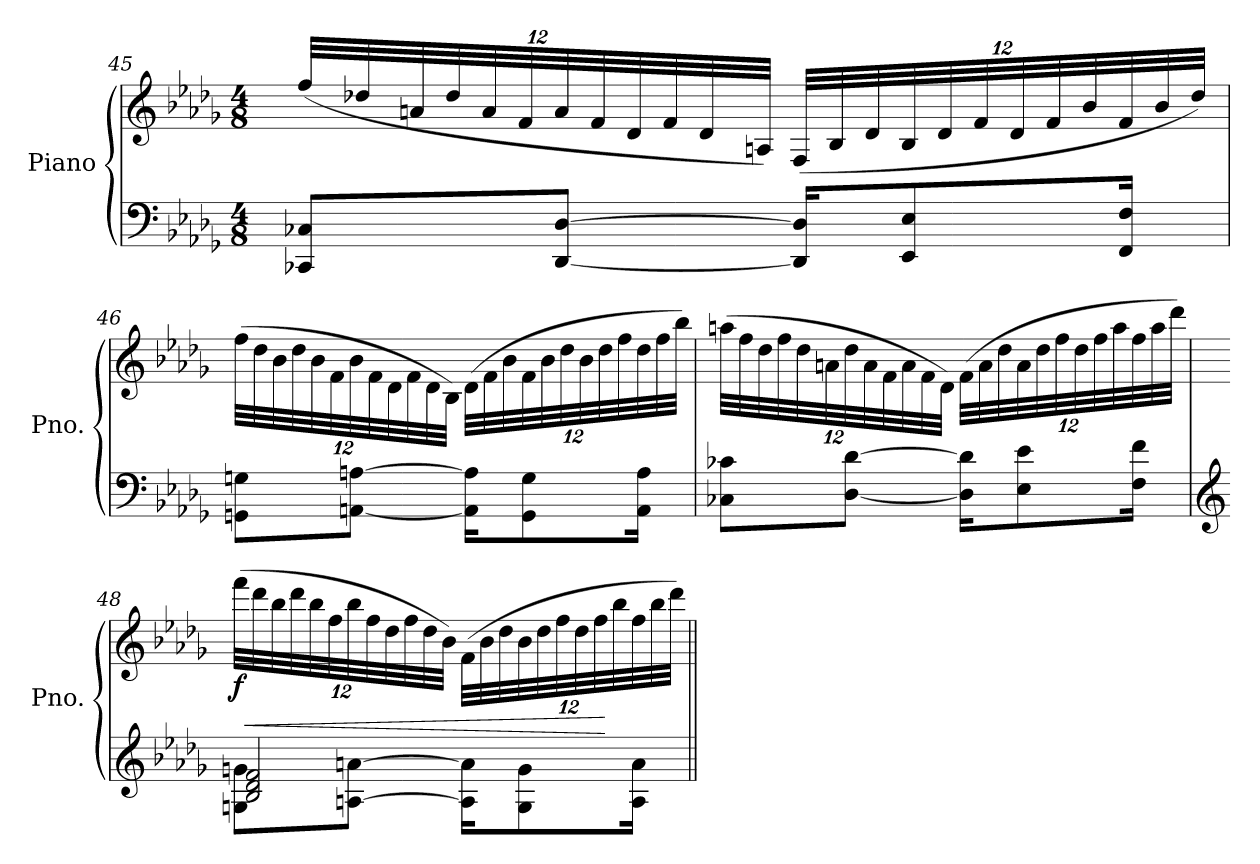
**kern	**kern	**dynam
*part1	*part1	*part1
*staff2	*staff1	*staff1/2
*I"Piano	*	*
*I'Pno.	*	*
*clefF4	*clefG2	*
*k[b-e-a-d-g-]	*k[b-e-a-d-g-]	*
*D-:	*D-:	*
*M4/8	*M4/8	*
*	*Xbrackettup	*
=45	=45	=45
8CC-X/ 8C-X/L	(<48ff/LLL	.
.	48dd-X/	.
.	48an/	.
.	48dd-/	.
.	48a/	.
.	48f/	.
[8DD-/ [8D-/J	48a/	.
.	48f/	.
.	48d-/	.
.	48f/	.
.	48d-/	.
.	48An/JJJ)	.
16DD-/] 16D-/]KL	(<48F/LLL	.
.	48B-/	.
.	48d-/	.
8EE-/ 8E-/	48B-/	.
.	48d-/	.
.	48f/	.
.	48d-/	.
.	48f/	.
.	48b-/	.
16FF/ 16F/Jk	48f/	.
.	48b-/	.
.	48dd-/JJJ)	.
!!LO:LB:g=z
=46	=46	=46
8GGn\ 8Gn\L	(>48ff\LLL	.
.	48dd-\	.
.	48b-\	.
.	48dd-\	.
.	48b-\	.
.	48f\	.
[8AAn\ [8An\J	48b-\	.
.	48f\	.
.	48d-\	.
.	48f\	.
.	48d-\	.
.	48B-\JJJ)	.
16AA\] 16A\]KL	(>48d-\LLL	.
.	48f\	.
.	48b-\	.
8GG\ 8G\	48f\	.
.	48b-\	.
.	48dd-\	.
.	48b-\	.
.	48dd-\	.
.	48ff\	.
16AA\ 16A\Jk	48dd-\	.
.	48ff\	.
.	48bb-\JJJ)	.
=47	=47	=47
8C-X\ 8c-X\L	(>48aan\LLL	.
.	48ff\	.
.	48dd-\	.
.	48ff\	.
.	48dd-\	.
.	48an\	.
[8D-\ [8d-\J	48dd-\	.
.	48a\	.
.	48f\	.
.	48a\	.
.	48f\	.
.	48d-\JJJ)	.
16D-\] 16d-\]KL	(>48f\LLL	.
.	48a\	.
.	48dd-\	.
8E-\ 8e-\	48a\	.
.	48dd-\	.
.	48ff\	.
.	48dd-\	.
.	48ff\	.
.	48aa\	.
16F\ 16f\Jk	48ff\	.
.	48aa\	.
.	48ddd-\JJJ)	.
!!LO:PB:g=z
=48	=48	=48
*clefG2	*	*
*^	*	*
!	!	!	!LO:DY:b
8Gn\ 8gn\L	2B-/ 2d-/ 2f/	(>48fff\LLL	f
!	!	!	!LO:HP:b
.	.	48ddd-\	<
.	.	48bb-\	.
.	.	48ddd-\	.
.	.	48bb-\	.
.	.	48ff\	.
[<8An\ [<8an\J	.	48bb-\	.
.	.	48ff\	.
.	.	48dd-\	.
.	.	48ff\	.
.	.	48dd-\	.
.	.	48b-\JJJ)	.
16A\] 16a\]KL	.	(>48f\LLL	.
.	.	48b-\	.
.	.	48dd-\	.
8G\ 8g\	.	48b-\	.
.	.	48dd-\	.
.	.	48ff\	.
.	.	48dd-\	.
.	.	48ff\	.
.	.	48bb-\	[
16A\ 16a\Jk	.	48ff\	.
.	.	48bb-\	.
.	.	48ddd-\JJJ)	.
*v	*v	*	*
=||	=||	=||
*-	*-	*-
